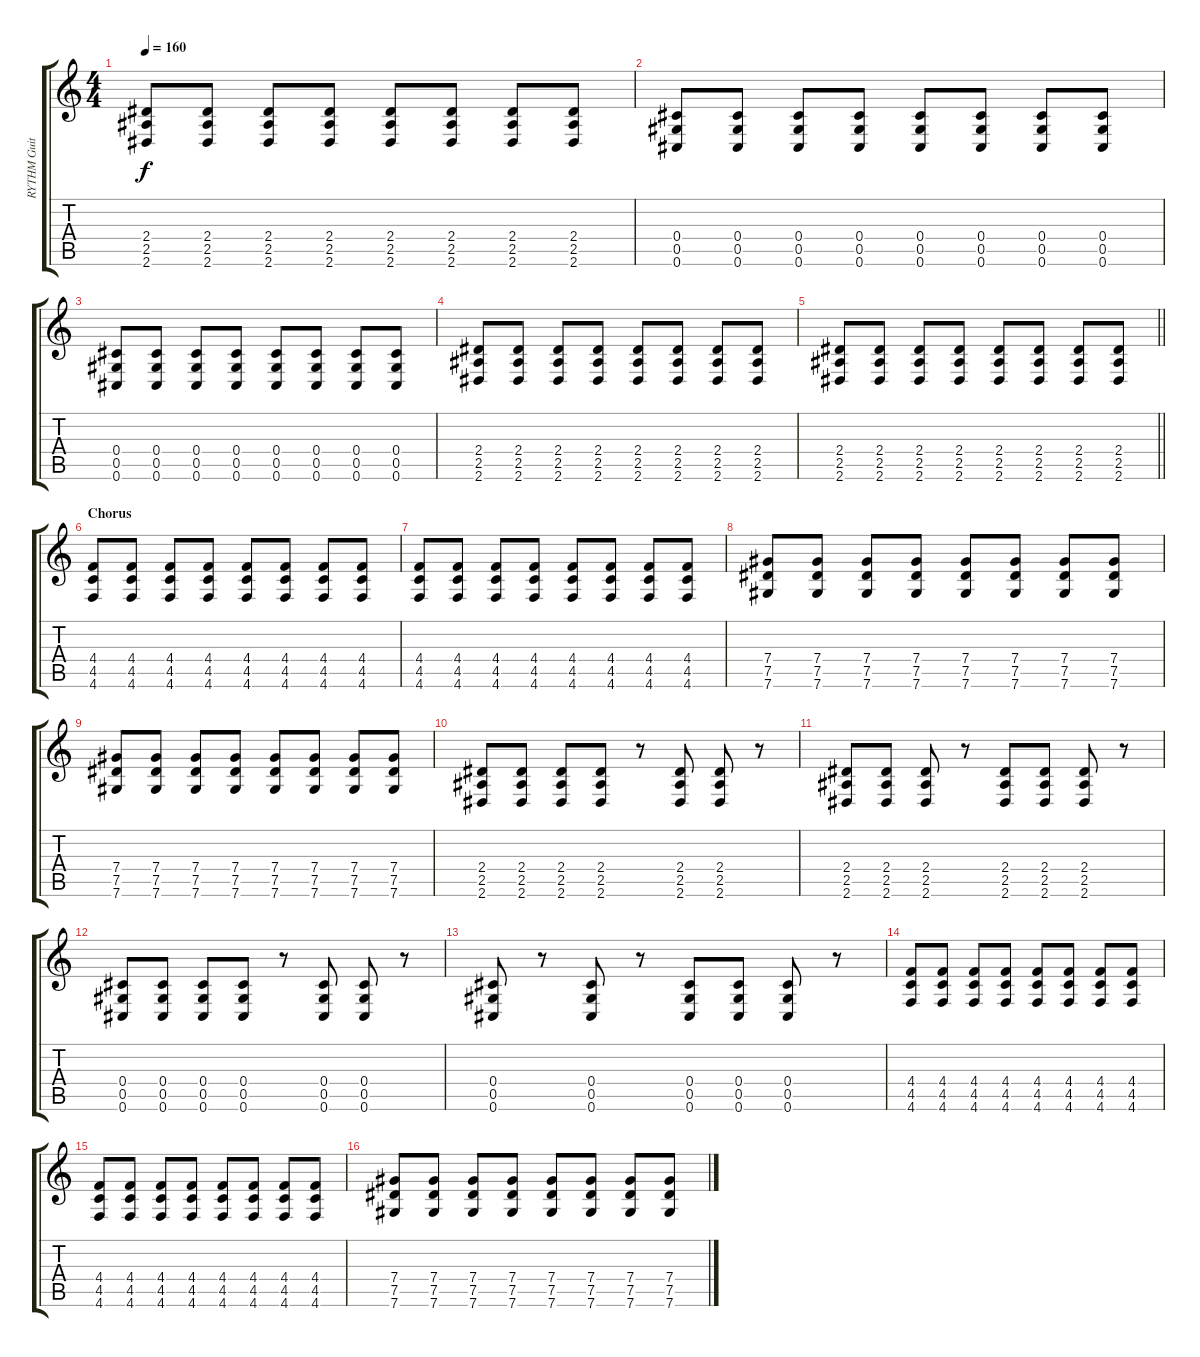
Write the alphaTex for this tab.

\track ("RYTHM Guitar" "RYTHM Guit") {instrument overdrivenguitar}
\staff {score tabs}
\tuning (Eb4 Bb3 Gb3 Db3 Ab2 Db2) {hide}
\ts (4 4)
\tempo 160
\clef g2
\ks c
(2.4 2.5 2.6).8{dy f} (2.4 2.5 2.6).8 (2.4 2.5 2.6).8 (2.4 2.5 2.6).8 (2.4 2.5 2.6).8 (2.4 2.5 2.6).8 (2.4 2.5 2.6).8 (2.4 2.5 2.6).8 |
(0.4 0.5 0.6).8 (0.4 0.5 0.6).8 (0.4 0.5 0.6).8 (0.4 0.5 0.6).8 (0.4 0.5 0.6).8 (0.4 0.5 0.6).8 (0.4 0.5 0.6).8 (0.4 0.5 0.6).8 |
(0.4 0.5 0.6).8 (0.4 0.5 0.6).8 (0.4 0.5 0.6).8 (0.4 0.5 0.6).8 (0.4 0.5 0.6).8 (0.4 0.5 0.6).8 (0.4 0.5 0.6).8 (0.4 0.5 0.6).8 |
(2.4 2.5 2.6).8 (2.4 2.5 2.6).8 (2.4 2.5 2.6).8 (2.4 2.5 2.6).8 (2.4 2.5 2.6).8 (2.4 2.5 2.6).8 (2.4 2.5 2.6).8 (2.4 2.5 2.6).8 |
\barLineRight lightlight
(2.4 2.5 2.6).8 (2.4 2.5 2.6).8 (2.4 2.5 2.6).8 (2.4 2.5 2.6).8 (2.4 2.5 2.6).8 (2.4 2.5 2.6).8 (2.4 2.5 2.6).8 (2.4 2.5 2.6).8 |
\section ("" "Chorus")
(4.4 4.5 4.6).8 (4.4 4.5 4.6).8 (4.4 4.5 4.6).8 (4.4 4.5 4.6).8 (4.4 4.5 4.6).8 (4.4 4.5 4.6).8 (4.4 4.5 4.6).8 (4.4 4.5 4.6).8 |
(4.4 4.5 4.6).8 (4.4 4.5 4.6).8 (4.4 4.5 4.6).8 (4.4 4.5 4.6).8 (4.4 4.5 4.6).8 (4.4 4.5 4.6).8 (4.4 4.5 4.6).8 (4.4 4.5 4.6).8 |
(7.4 7.5 7.6).8 (7.4 7.5 7.6).8 (7.4 7.5 7.6).8 (7.4 7.5 7.6).8 (7.4 7.5 7.6).8 (7.4 7.5 7.6).8 (7.4 7.5 7.6).8 (7.4 7.5 7.6).8 |
(7.4 7.5 7.6).8 (7.4 7.5 7.6).8 (7.4 7.5 7.6).8 (7.4 7.5 7.6).8 (7.4 7.5 7.6).8 (7.4 7.5 7.6).8 (7.4 7.5 7.6).8 (7.4 7.5 7.6).8 |
(2.4 2.5 2.6).8 (2.4 2.5 2.6).8 (2.4 2.5 2.6).8 (2.4 2.5 2.6).8 r.8 (2.4 2.5 2.6).8 (2.4 2.5 2.6).8 r.8 |
(2.4 2.5 2.6).8 (2.4 2.5 2.6).8 (2.4 2.5 2.6).8 r.8 (2.4 2.5 2.6).8 (2.4 2.5 2.6).8 (2.4 2.5 2.6).8 r.8 |
(0.4 0.5 0.6).8 (0.4 0.5 0.6).8 (0.4 0.5 0.6).8 (0.4 0.5 0.6).8 r.8 (0.4 0.5 0.6).8 (0.4 0.5 0.6).8 r.8 |
(0.4 0.5 0.6).8 r.8 (0.4 0.5 0.6).8 r.8 (0.4 0.5 0.6).8 (0.4 0.5 0.6).8 (0.4 0.5 0.6).8 r.8 |
(4.4 4.5 4.6).8 (4.4 4.5 4.6).8 (4.4 4.5 4.6).8 (4.4 4.5 4.6).8 (4.4 4.5 4.6).8 (4.4 4.5 4.6).8 (4.4 4.5 4.6).8 (4.4 4.5 4.6).8 |
(4.4 4.5 4.6).8 (4.4 4.5 4.6).8 (4.4 4.5 4.6).8 (4.4 4.5 4.6).8 (4.4 4.5 4.6).8 (4.4 4.5 4.6).8 (4.4 4.5 4.6).8 (4.4 4.5 4.6).8 |
(7.4 7.5 7.6).8 (7.4 7.5 7.6).8 (7.4 7.5 7.6).8 (7.4 7.5 7.6).8 (7.4 7.5 7.6).8 (7.4 7.5 7.6).8 (7.4 7.5 7.6).8 (7.4 7.5 7.6).8
